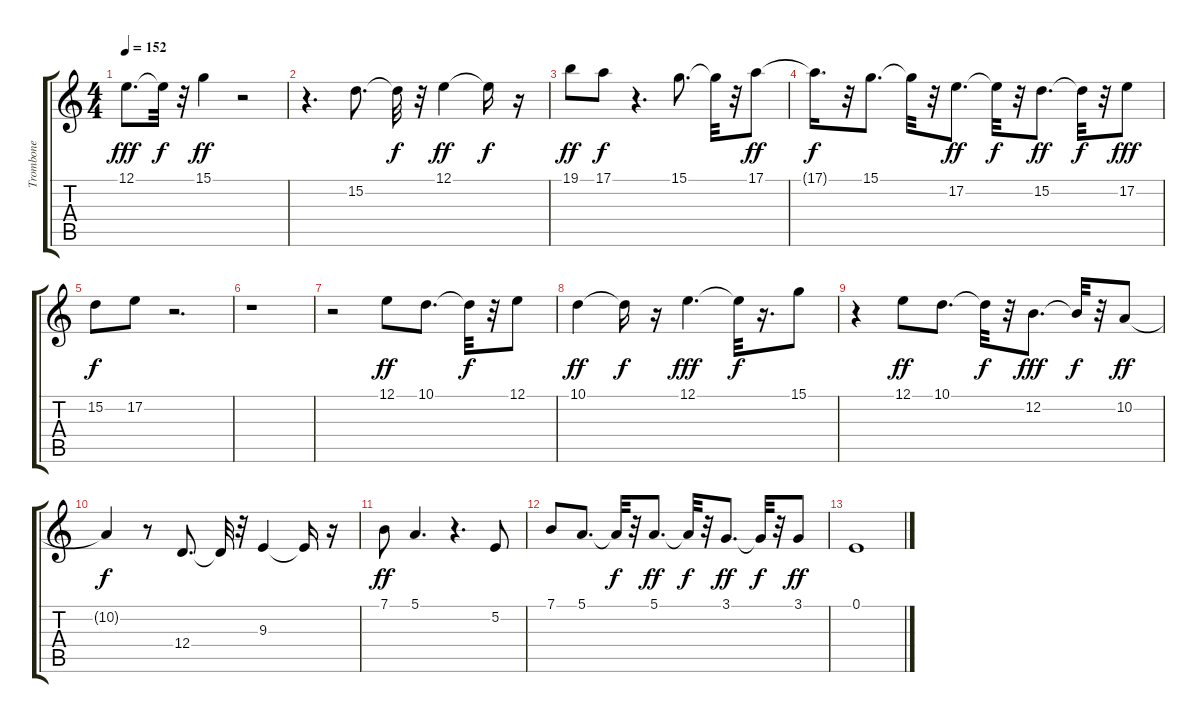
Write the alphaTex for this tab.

\track ("Trombone" "Trombone") {instrument trombone}
\staff {score tabs}
\tuning (E4 B3 G3 D3 A2 E2) {hide}
\ts (4 4)
\tempo 152
\clef g2
\ks c
12.1.8{d dy fff} 12.1{t}.32{dy f} r.32 15.1.4{dy ff} r.2 |
r.4{d} 15.2.8{d} 15.2{t}.32{dy f} r.32 12.1.4{dy ff} 12.1{t}.16{dy f} r.16 |
19.1.8{dy ff} 17.1.8{dy f} r.4{d} 15.1.8{d} 15.1{t}.32 r.32 17.1.8{dy ff} |
17.1{t}.16{d dy f} r.32 15.1.8{d} 15.1{t}.32 r.32 17.2.8{d dy ff} 17.2{t}.32{dy f} r.32 15.2.8{d dy ff} 15.2{t}.32{dy f} r.32 17.2.8{dy fff} |
15.2.8{dy f} 17.2.8 r.2{d} |
r.1 |
r.2 12.1.8{dy ff} 10.1.8{d} 10.1{t}.32{dy f} r.32 12.1.8 |
10.1.4{dy ff} 10.1{t}.16{dy f} r.16 12.1.4{d dy fff} 12.1{t}.32{dy f} r.16{d} 15.1.8 |
r.4 12.1.8{dy ff} 10.1.8{d} 10.1{t}.32{dy f} r.32 12.2.8{d dy fff} 12.2{t}.32{dy f} r.32 10.2.8{dy ff} |
10.2{t}.4{dy f} r.8 12.4.8{d} 12.4{t}.32 r.32 9.3.4 9.3{t}.16 r.16 |
7.1.8{dy ff} 5.1.4{d} r.4{d} 5.2.8 |
7.1.8 5.1.8{d} 5.1{t}.32{dy f} r.32 5.1.8{d dy ff} 5.1{t}.32{dy f} r.32 3.1.8{d dy ff} 3.1{t}.32{dy f} r.32 3.1.8{dy ff} |
0.1.1
